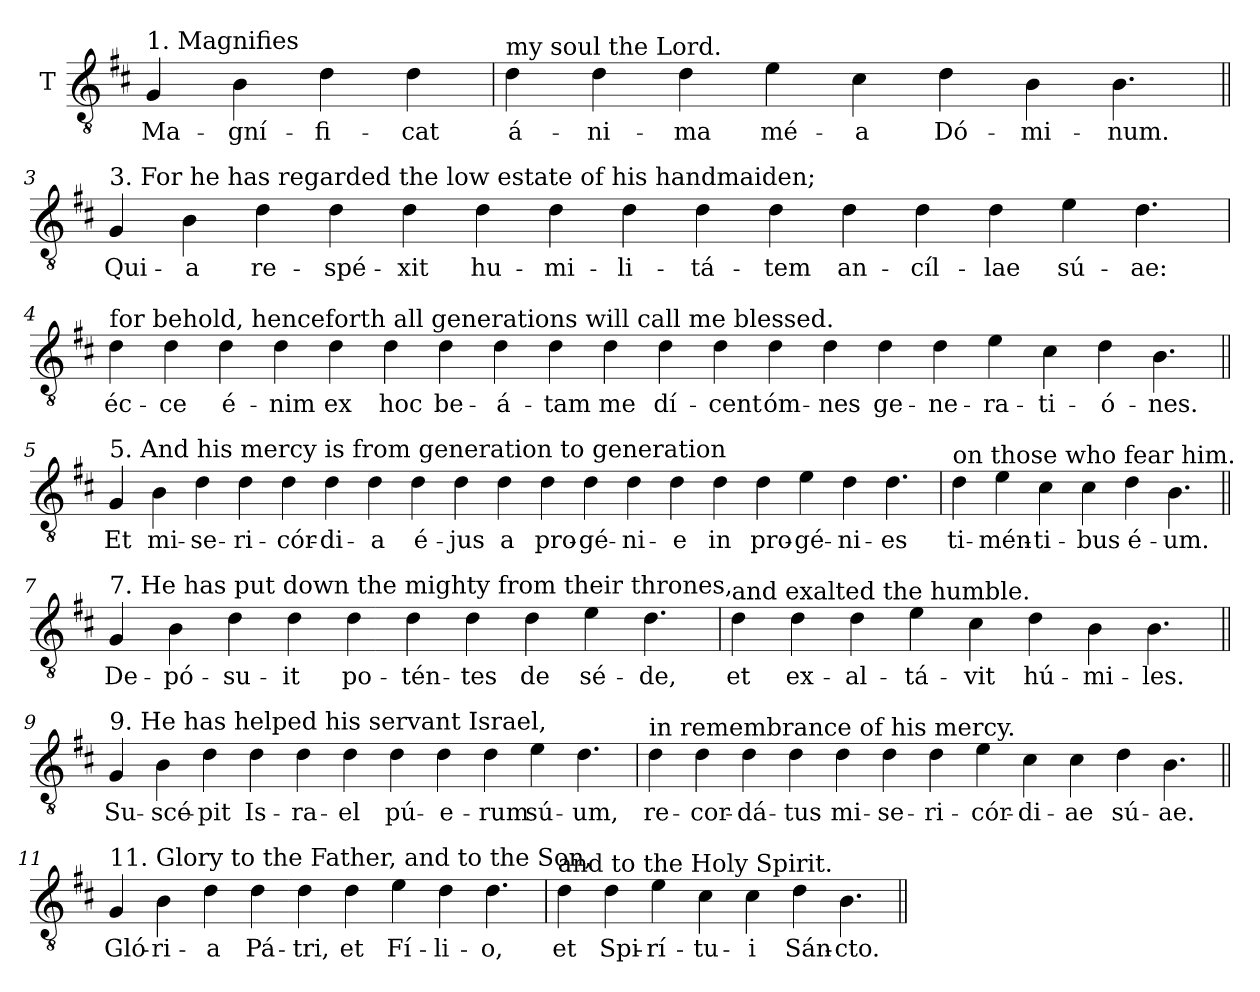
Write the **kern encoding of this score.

**kern	**text
*part1	*part1
*staff1	*staff1
*I"T	*
*clefGv2	*
*k[f#c#]	*
*D:	*
=1	=1
!LO:TX:a:t=1. Magnifies	!
!	!LO:LY:b
4G	Ma-
!	!LO:LY:b
4B	-gní-
!	!LO:LY:b
4d	-fi-
!	!LO:LY:b
4d	-cat
=2	=2
!LO:TX:a:t=my soul the Lord.	!
!	!LO:LY:b
4d	á-
!	!LO:LY:b
4d	-ni-
!	!LO:LY:b
4d	-ma
!	!LO:LY:b
4e	mé-
!	!LO:LY:b
4c#	-a
!	!LO:LY:b
4d	Dó-
!	!LO:LY:b
4B	-mi-
!	!LO:LY:b
4.B	-num.
!!LO:LB:g=z
=3||	=3||
!LO:TX:a:t=3. For he has regarded the low estate of his handmaiden;	!
!	!LO:LY:b
4G	Qui-
!	!LO:LY:b
4B	-a
!	!LO:LY:b
4d	re-
!	!LO:LY:b
4d	-spé-
!	!LO:LY:b
4d	-xit
!	!LO:LY:b
4d	hu-
!	!LO:LY:b
4d	-mi-
!	!LO:LY:b
4d	-li-
!	!LO:LY:b
4d	-tá-
!	!LO:LY:b
4d	-tem
!	!LO:LY:b
4d	an-
!	!LO:LY:b
4d	-cíl-
!	!LO:LY:b
4d	-lae
!	!LO:LY:b
4e	sú-
!	!LO:LY:b
4.d	-ae:
!!LO:LB:g=z
=4	=4
!LO:TX:a:t=for behold, henceforth all generations will call me blessed.	!
!	!LO:LY:b
4d	éc-
!	!LO:LY:b
4d	-ce
!	!LO:LY:b
4d	é-
!	!LO:LY:b
4d	-nim
!	!LO:LY:b
4d	ex
!	!LO:LY:b
4d	hoc
!	!LO:LY:b
4d	be-
!	!LO:LY:b
4d	-á-
!	!LO:LY:b
4d	-tam
!	!LO:LY:b
4d	me
!	!LO:LY:b
4d	dí-
!	!LO:LY:b
4d	-cent
!	!LO:LY:b
4d	óm-
!	!LO:LY:b
4d	-nes
!	!LO:LY:b
4d	ge-
!	!LO:LY:b
4d	-ne-
!	!LO:LY:b
4e	-ra-
!	!LO:LY:b
4c#	-ti-
!	!LO:LY:b
4d	-ó-
!	!LO:LY:b
4.B	-nes.
!!LO:LB:g=z
=5||	=5||
!LO:TX:a:t=5. And his mercy is from generation to generation	!
!	!LO:LY:b
4G	Et
!	!LO:LY:b
4B	mi-
!	!LO:LY:b
4d	-se-
!	!LO:LY:b
4d	-ri-
!	!LO:LY:b
4d	-cór-
!	!LO:LY:b
4d	-di-
!	!LO:LY:b
4d	-a
!	!LO:LY:b
4d	é-
!	!LO:LY:b
4d	-jus
!	!LO:LY:b
4d	a
!	!LO:LY:b
4d	pro-
!	!LO:LY:b
4d	-gé-
!	!LO:LY:b
4d	-ni-
!	!LO:LY:b
4d	-e
!	!LO:LY:b
4d	in
!	!LO:LY:b
4d	pro-
!	!LO:LY:b
4e	-gé-
!	!LO:LY:b
4d	-ni-
!	!LO:LY:b
4.d	-es
=6	=6
!LO:TX:a:t=on those who fear him.	!
!	!LO:LY:b
4d	ti-
!	!LO:LY:b
4e	-mén-
!	!LO:LY:b
4c#	-ti-
!	!LO:LY:b
4c#	-bus
!	!LO:LY:b
4d	é-
!	!LO:LY:b
4.B	-um.
!!LO:LB:g=z
=7||	=7||
!LO:TX:a:t=7. He has put down the mighty from their thrones,	!
!	!LO:LY:b
4G	De-
!	!LO:LY:b
4B	-pó-
!	!LO:LY:b
4d	-su-
!	!LO:LY:b
4d	-it
!	!LO:LY:b
4d	po-
!	!LO:LY:b
4d	-tén-
!	!LO:LY:b
4d	-tes
!	!LO:LY:b
4d	de
!	!LO:LY:b
4e	sé-
!	!LO:LY:b
4.d	-de,
=8	=8
!LO:TX:a:t=and exalted the humble.	!
!	!LO:LY:b
4d	et
!	!LO:LY:b
4d	ex-
!	!LO:LY:b
4d	-al-
!	!LO:LY:b
4e	-tá-
!	!LO:LY:b
4c#	-vit
!	!LO:LY:b
4d	hú-
!	!LO:LY:b
4B	-mi-
!	!LO:LY:b
4.B	-les.
!!LO:LB:g=z
=9||	=9||
!LO:TX:a:t=9. He has helped his servant Israel,	!
!	!LO:LY:b
4G	Su-
!	!LO:LY:b
4B	-scé-
!	!LO:LY:b
4d	-pit
!	!LO:LY:b
4d	Is-
!	!LO:LY:b
4d	-ra-
!	!LO:LY:b
4d	-el
!	!LO:LY:b
4d	pú-
!	!LO:LY:b
4d	-e-
!	!LO:LY:b
4d	-rum
!	!LO:LY:b
4e	sú-
!	!LO:LY:b
4.d	-um,
=10	=10
!LO:TX:a:t=in remembrance of his mercy.	!
!	!LO:LY:b
4d	re-
!	!LO:LY:b
4d	-cor-
!	!LO:LY:b
4d	-dá-
!	!LO:LY:b
4d	-tus
!	!LO:LY:b
4d	mi-
!	!LO:LY:b
4d	-se-
!	!LO:LY:b
4d	-ri-
!	!LO:LY:b
4e	-cór-
!	!LO:LY:b
4c#	-di-
!	!LO:LY:b
4c#	-ae
!	!LO:LY:b
4d	sú-
!	!LO:LY:b
4.B	-ae.
!!LO:LB:g=z
=11||	=11||
!LO:TX:a:t=11. Glory to the Father, and to the Son,	!
!	!LO:LY:b
4G	Gló-
!	!LO:LY:b
4B	-ri-
!	!LO:LY:b
4d	-a
!	!LO:LY:b
4d	Pá-
!	!LO:LY:b
4d	-tri,
!	!LO:LY:b
4d	et
!	!LO:LY:b
4e	Fí-
!	!LO:LY:b
4d	-li-
!	!LO:LY:b
4.d	-o,
=12	=12
!LO:TX:a:t=and to the Holy Spirit.	!
!	!LO:LY:b
4d	et
!	!LO:LY:b
4d	Spi-
!	!LO:LY:b
4e	-rí-
!	!LO:LY:b
4c#	-tu-
!	!LO:LY:b
4c#	-i
!	!LO:LY:b
4d	Sán-
!	!LO:LY:b
4.B	-cto.
=||	=||
*-	*-
